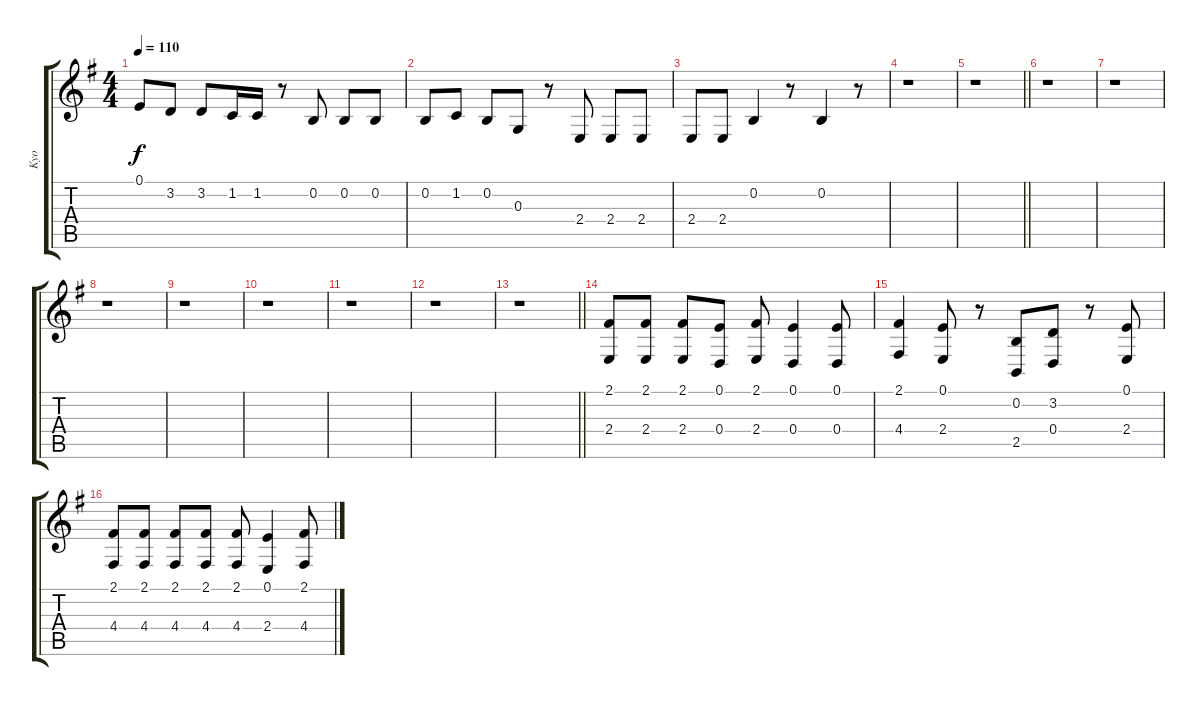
\track ("Kyo" "Kyo") {instrument clarinet}
\staff {score tabs}
\tuning (E4 B3 G3 D3 A2 E2) {hide}
\ts (4 4)
\tempo 110
\clef g2
\ks g
0.1.8{dy f} 3.2.8 3.2.8 1.2.16 1.2.16 r.8 0.2.8 0.2.8 0.2.8 |
0.2.8 1.2.8 0.2.8 0.3.8 r.8 2.4.8 2.4.8 2.4.8 |
2.4.8 2.4.8 0.2.4 r.8 0.2.4 r.8 |
r.1 |
\barLineRight lightlight
r.1 |
r.1 |
r.1 |
r.1 |
r.1 |
r.1 |
r.1 |
r.1 |
\barLineRight lightlight
r.1 |
(2.1 2.4).8 (2.1 2.4).8 (2.1 2.4).8 (0.1 0.4).8 (2.1 2.4).8 (0.1 0.4).4 (0.1 0.4).8 |
(2.1 4.4).4 (0.1 2.4).8 r.8 (0.2 2.5).8 (3.2 0.4).8 r.8 (0.1 2.4).8 |
(2.1 4.4).8 (2.1 4.4).8 (2.1 4.4).8 (2.1 4.4).8 (2.1 4.4).8 (0.1 2.4).4 (2.1 4.4).8
